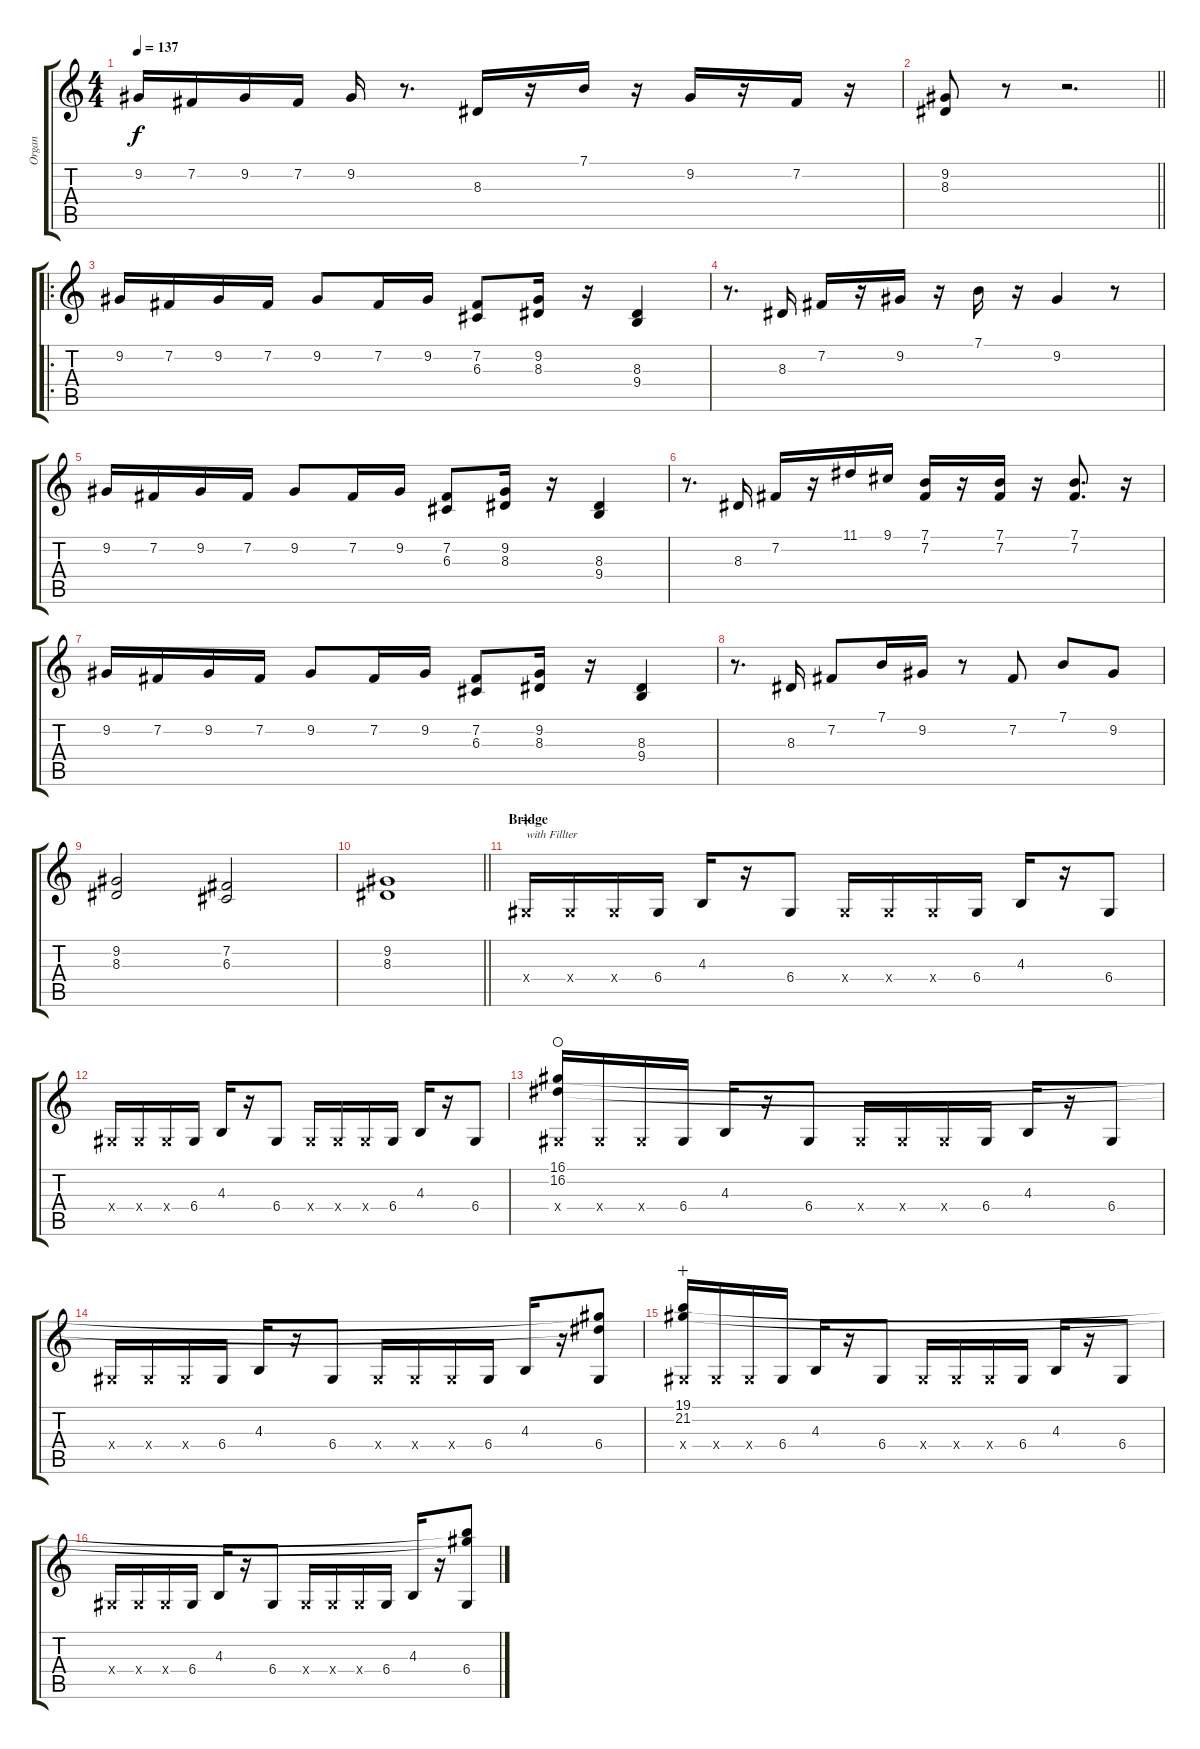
\track ("Organ" "Organ") {instrument drawbarorgan}
\staff {score tabs}
\tuning (E4 B3 G3 D3 A2 E2) {hide}
\ts (4 4)
\tempo 137
\clef g2
\ks c
9.2.16{dy f} 7.2.16 9.2.16 7.2.16 9.2.16 r.8{d} 8.3.16 r.16 7.1.16 r.16 9.2.16 r.16 7.2.16 r.16 |
\barLineRight lightlight
(9.2 8.3).8 r.8 r.2{d} |
\ro
9.2.16 7.2.16 9.2.16 7.2.16 9.2.8 7.2.16 9.2.16 (7.2 6.3).8 (9.2 8.3).16 r.16 (8.3 9.4).4 |
r.8{d} 8.3.16 7.2.16 r.16 9.2.16 r.16 7.1.16 r.16 9.2.4 r.8 |
9.2.16 7.2.16 9.2.16 7.2.16 9.2.8 7.2.16 9.2.16 (7.2 6.3).8 (9.2 8.3).16 r.16 (8.3 9.4).4 |
r.8{d} 8.3.16 7.2.16 r.16 11.1.16 9.1.16 (7.1 7.2).16 r.16 (7.1 7.2).16 r.16 (7.1 7.2).8{d} r.16 |
9.2.16 7.2.16 9.2.16 7.2.16 9.2.8 7.2.16 9.2.16 (7.2 6.3).8 (9.2 8.3).16 r.16 (8.3 9.4).4 |
r.8{d} 8.3.16 7.2.8 7.1.16 9.2.16 r.8 7.2.8 7.1.8 9.2.8 |
(9.2 8.3).2 (7.2 6.3).2 |
\barLineRight lightlight
(9.2 8.3).1 |
\section ("" "Bridge")
6.4{x}.16{txt "with Fillter" instrument lead2sawtooth wahc} 6.4{x}.16 6.4{x}.16 6.4.16 4.3.16 r.16 6.4.8 6.4{x}.16 6.4{x}.16 6.4{x}.16 6.4.16 4.3.16 r.16 6.4.8 |
6.4{x}.16 6.4{x}.16 6.4{x}.16 6.4.16 4.3.16 r.16 6.4.8 6.4{x}.16 6.4{x}.16 6.4{x}.16 6.4.16 4.3.16 r.16 6.4.8 |
(16.1 16.2 6.4{x}).16{instrument drawbarorgan waho} 6.4{x}.16 6.4{x}.16 6.4.16 4.3.16 r.16 6.4.8 6.4{x}.16 6.4{x}.16 6.4{x}.16 6.4.16 4.3.16 r.16 6.4.8 |
6.4{x}.16 6.4{x}.16 6.4{x}.16 6.4.16 4.3.16 r.16 6.4.8 6.4{x}.16 6.4{x}.16 6.4{x}.16 6.4.16 4.3.16 r.16 (16.1{t} 16.2{t} 6.4).8 |
(19.1 21.2 6.4{x}).16{wahc} 6.4{x}.16 6.4{x}.16 6.4.16 4.3.16 r.16 6.4.8 6.4{x}.16 6.4{x}.16 6.4{x}.16 6.4.16 4.3.16 r.16 6.4.8 |
6.4{x}.16 6.4{x}.16 6.4{x}.16 6.4.16 4.3.16 r.16 6.4.8 6.4{x}.16 6.4{x}.16 6.4{x}.16 6.4.16 4.3.16 r.16 (19.1{t} 21.2{t} 6.4).8
